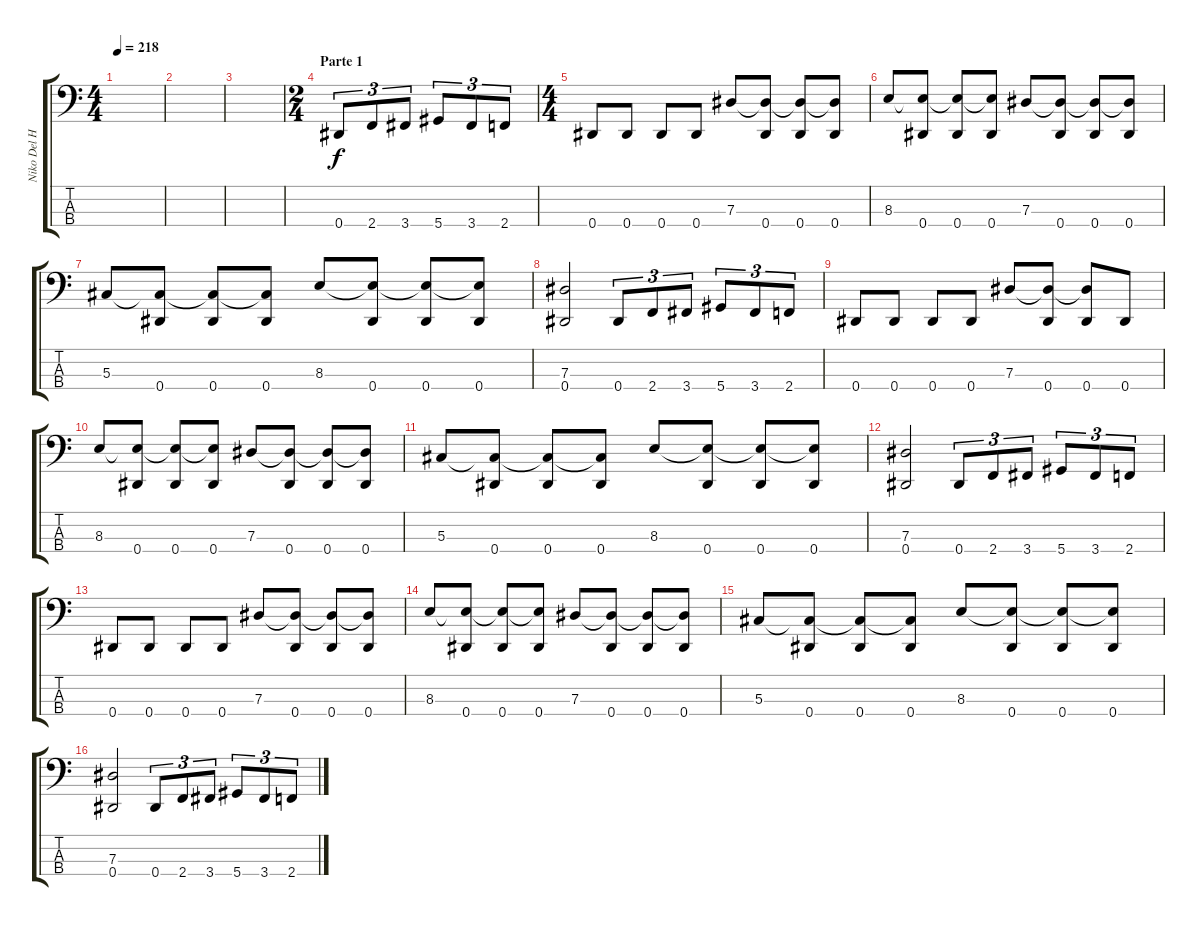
\track ("Niko Del Hierro" "Niko Del H") {instrument electricbassfinger}
\staff {score tabs}
\tuning (Gb2 Db2 Ab1 Eb1) {hide}
\ts (4 4)
\tempo 218
\clef f4
\ks c
|
|
|
\ts (2 4)
\section ("" "Parte 1")
0.4.8{tu (3 2)} 2.4.8{tu (3 2)} 3.4.8{tu (3 2)} 5.4.8{tu (3 2)} 3.4.8{tu (3 2)} 2.4.8{tu (3 2)} |
\ts (4 4)
0.4.8 0.4.8 0.4.8 0.4.8 7.3.8 (7.3{t} 0.4).8 (7.3{t} 0.4).8 (7.3{t} 0.4).8 |
8.3.8 (8.3{t} 0.4).8 (8.3{t} 0.4).8 (8.3{t} 0.4).8 7.3.8 (7.3{t} 0.4).8 (7.3{t} 0.4).8 (7.3{t} 0.4).8 |
5.3.8 (5.3{t} 0.4).8 (5.3{t} 0.4).8 (5.3{t} 0.4).8 8.3.8 (8.3{t} 0.4).8 (8.3{t} 0.4).8 (8.3{t} 0.4).8 |
(7.3 0.4).2 0.4.8{tu (3 2)} 2.4.8{tu (3 2)} 3.4.8{tu (3 2)} 5.4.8{tu (3 2)} 3.4.8{tu (3 2)} 2.4.8{tu (3 2)} |
0.4.8 0.4.8 0.4.8 0.4.8 7.3.8 (7.3{t} 0.4).8 (7.3{t} 0.4).8 0.4.8 |
8.3.8 (8.3{t} 0.4).8 (8.3{t} 0.4).8 (8.3{t} 0.4).8 7.3.8 (7.3{t} 0.4).8 (7.3{t} 0.4).8 (7.3{t} 0.4).8 |
5.3.8 (5.3{t} 0.4).8 (5.3{t} 0.4).8 (5.3{t} 0.4).8 8.3.8 (8.3{t} 0.4).8 (8.3{t} 0.4).8 (8.3{t} 0.4).8 |
(7.3 0.4).2 0.4.8{tu (3 2)} 2.4.8{tu (3 2)} 3.4.8{tu (3 2)} 5.4.8{tu (3 2)} 3.4.8{tu (3 2)} 2.4.8{tu (3 2)} |
0.4.8 0.4.8 0.4.8 0.4.8 7.3.8 (7.3{t} 0.4).8 (7.3{t} 0.4).8 (7.3{t} 0.4).8 |
8.3.8 (8.3{t} 0.4).8 (8.3{t} 0.4).8 (8.3{t} 0.4).8 7.3.8 (7.3{t} 0.4).8 (7.3{t} 0.4).8 (7.3{t} 0.4).8 |
5.3.8 (5.3{t} 0.4).8 (5.3{t} 0.4).8 (5.3{t} 0.4).8 8.3.8 (8.3{t} 0.4).8 (8.3{t} 0.4).8 (8.3{t} 0.4).8 |
(7.3 0.4).2 0.4.8{tu (3 2)} 2.4.8{tu (3 2)} 3.4.8{tu (3 2)} 5.4.8{tu (3 2)} 3.4.8{tu (3 2)} 2.4.8{tu (3 2)}
